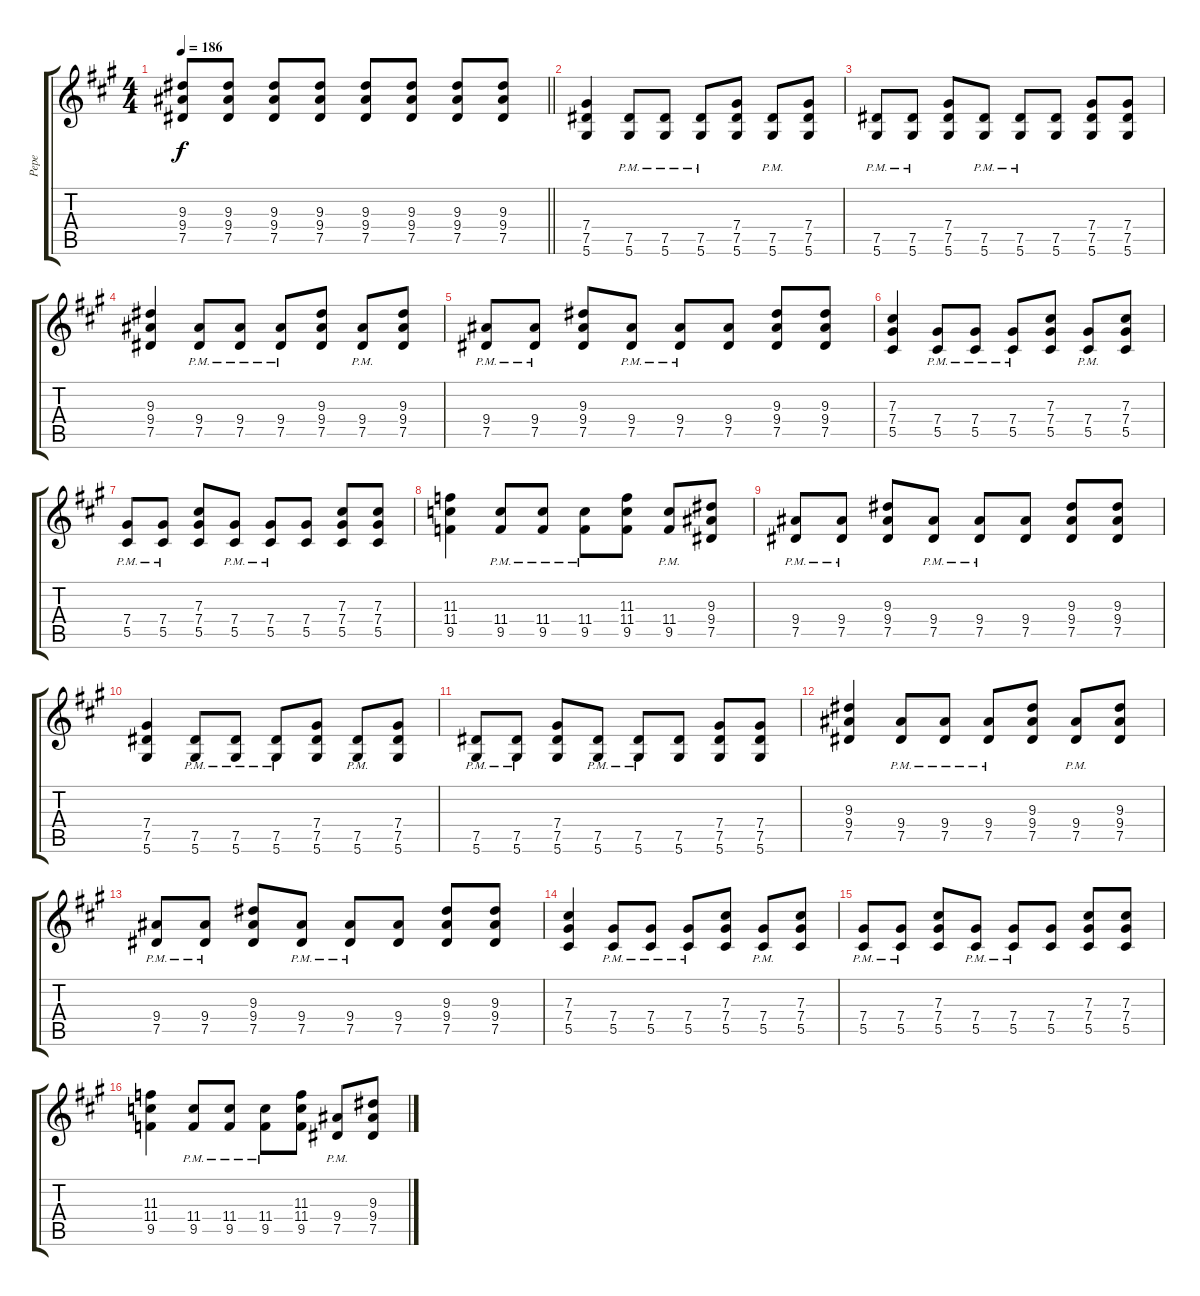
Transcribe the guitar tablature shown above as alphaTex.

\track ("Pepe" "Pepe") {instrument distortionguitar}
\staff {score tabs}
\tuning (Eb4 Bb3 Gb3 Db3 Ab2 Eb2) {hide}
\ts (4 4)
\tempo 186
\clef g2
\barLineRight lightlight
\ks a
(9.3 9.4 7.5).8{dy f} (9.3 9.4 7.5).8 (9.3 9.4 7.5).8 (9.3 9.4 7.5).8 (9.3 9.4 7.5).8 (9.3 9.4 7.5).8 (9.3 9.4 7.5).8 (9.3 9.4 7.5).8 |
(7.4 7.5 5.6).4 (7.5{pm} 5.6{pm}).8 (7.5{pm} 5.6{pm}).8 (7.5{pm} 5.6{pm}).8 (7.4 7.5 5.6).8 (7.5{pm} 5.6{pm}).8 (7.4 7.5 5.6).8 |
(7.5{pm} 5.6{pm}).8 (7.5{pm} 5.6{pm}).8 (7.4 7.5 5.6).8 (7.5{pm} 5.6{pm}).8 (7.5{pm} 5.6{pm}).8 (7.5 5.6).8 (7.4 7.5 5.6).8 (7.4 7.5 5.6).8 |
(9.3 9.4 7.5).4 (9.4{pm} 7.5{pm}).8 (9.4{pm} 7.5{pm}).8 (9.4{pm} 7.5{pm}).8 (9.3 9.4 7.5).8 (9.4{pm} 7.5{pm}).8 (9.3 9.4 7.5).8 |
(9.4{pm} 7.5{pm}).8 (9.4{pm} 7.5{pm}).8 (9.3 9.4 7.5).8 (9.4{pm} 7.5{pm}).8 (9.4{pm} 7.5{pm}).8 (9.4 7.5).8 (9.3 9.4 7.5).8 (9.3 9.4 7.5).8 |
(7.3 7.4 5.5).4 (7.4{pm} 5.5{pm}).8 (7.4{pm} 5.5{pm}).8 (7.4{pm} 5.5{pm}).8 (7.3 7.4 5.5).8 (7.4{pm} 5.5{pm}).8 (7.3 7.4 5.5).8 |
(7.4{pm} 5.5{pm}).8 (7.4{pm} 5.5{pm}).8 (7.3 7.4 5.5).8 (7.4{pm} 5.5{pm}).8 (7.4{pm} 5.5{pm}).8 (7.4 5.5).8 (7.3 7.4 5.5).8 (7.3 7.4 5.5).8 |
(11.3 11.4 9.5).4 (11.4{pm} 9.5{pm}).8 (11.4{pm} 9.5{pm}).8 (11.4{pm} 9.5{pm}).8 (11.3 11.4 9.5).8 (11.4{pm} 9.5{pm}).8 (9.3 9.4 7.5).8 |
(9.4{pm} 7.5{pm}).8 (9.4{pm} 7.5{pm}).8 (9.3 9.4 7.5).8 (9.4{pm} 7.5{pm}).8 (9.4{pm} 7.5{pm}).8 (9.4 7.5).8 (9.3 9.4 7.5).8 (9.3 9.4 7.5).8 |
(7.4 7.5 5.6).4 (7.5{pm} 5.6{pm}).8 (7.5{pm} 5.6{pm}).8 (7.5{pm} 5.6{pm}).8 (7.4 7.5 5.6).8 (7.5{pm} 5.6{pm}).8 (7.4 7.5 5.6).8 |
(7.5{pm} 5.6{pm}).8 (7.5{pm} 5.6{pm}).8 (7.4 7.5 5.6).8 (7.5{pm} 5.6{pm}).8 (7.5{pm} 5.6{pm}).8 (7.5 5.6).8 (7.4 7.5 5.6).8 (7.4 7.5 5.6).8 |
(9.3 9.4 7.5).4 (9.4{pm} 7.5{pm}).8 (9.4{pm} 7.5{pm}).8 (9.4{pm} 7.5{pm}).8 (9.3 9.4 7.5).8 (9.4{pm} 7.5{pm}).8 (9.3 9.4 7.5).8 |
(9.4{pm} 7.5{pm}).8 (9.4{pm} 7.5{pm}).8 (9.3 9.4 7.5).8 (9.4{pm} 7.5{pm}).8 (9.4{pm} 7.5{pm}).8 (9.4 7.5).8 (9.3 9.4 7.5).8 (9.3 9.4 7.5).8 |
(7.3 7.4 5.5).4 (7.4{pm} 5.5{pm}).8 (7.4{pm} 5.5{pm}).8 (7.4{pm} 5.5{pm}).8 (7.3 7.4 5.5).8 (7.4{pm} 5.5{pm}).8 (7.3 7.4 5.5).8 |
(7.4{pm} 5.5{pm}).8 (7.4{pm} 5.5{pm}).8 (7.3 7.4 5.5).8 (7.4{pm} 5.5{pm}).8 (7.4{pm} 5.5{pm}).8 (7.4 5.5).8 (7.3 7.4 5.5).8 (7.3 7.4 5.5).8 |
(11.3 11.4 9.5).4 (11.4{pm} 9.5{pm}).8 (11.4{pm} 9.5{pm}).8 (11.4{pm} 9.5{pm}).8 (11.3 11.4 9.5).8 (9.4{pm} 7.5{pm}).8 (9.3 9.4 7.5).8
